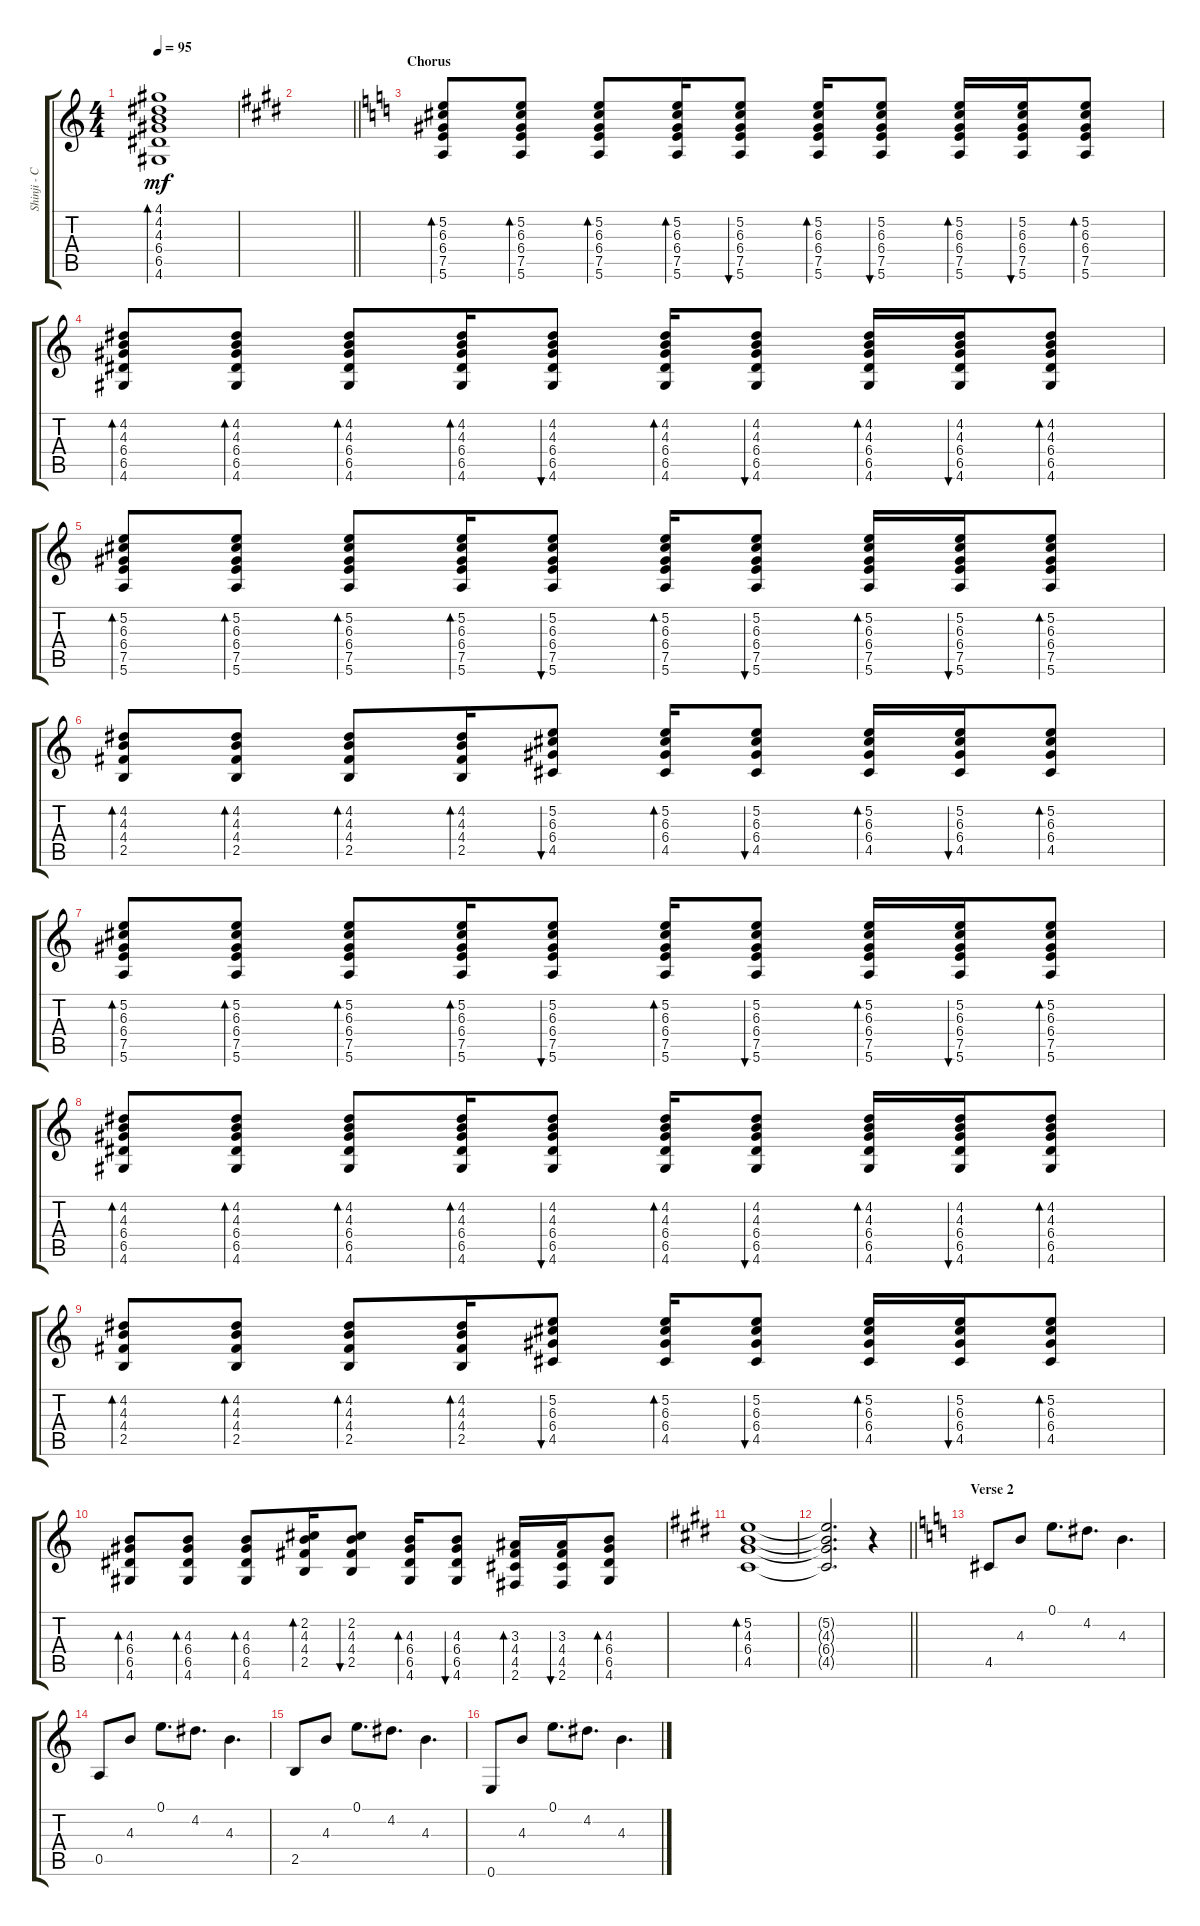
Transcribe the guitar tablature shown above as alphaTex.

\track ("Shinji - Clean" "Shinji - C") {instrument electricguitarclean}
\staff {score tabs}
\tuning (E4 B3 G3 D3 A2 E2) {hide}
\ts (4 4)
\tempo 95
\clef g2
\ks c
(4.1 4.2 4.3 6.4 6.5 4.6).1{bd 120 dy mf} |
\barLineRight lightlight
\ks e
|
\section ("" "Chorus")
\ks c
(5.2 6.3 6.4 7.5 5.6).8{bd 30} (5.2 6.3 6.4 7.5 5.6).8{bd 30} (5.2 6.3 6.4 7.5 5.6).8{bd 30} (5.2 6.3 6.4 7.5 5.6).16{bd 30} (5.2 6.3 6.4 7.5 5.6).8{bu 30} (5.2 6.3 6.4 7.5 5.6).16{bd 30} (5.2 6.3 6.4 7.5 5.6).8{bu 30} (5.2 6.3 6.4 7.5 5.6).16{bd 30} (5.2 6.3 6.4 7.5 5.6).16{bu 30} (5.2 6.3 6.4 7.5 5.6).8{bd 30} |
(4.2 4.3 6.4 6.5 4.6).8{bd 30} (4.2 4.3 6.4 6.5 4.6).8{bd 30} (4.2 4.3 6.4 6.5 4.6).8{bd 30} (4.2 4.3 6.4 6.5 4.6).16{bd 30} (4.2 4.3 6.4 6.5 4.6).8{bu 30} (4.2 4.3 6.4 6.5 4.6).16{bd 30} (4.2 4.3 6.4 6.5 4.6).8{bu 30} (4.2 4.3 6.4 6.5 4.6).16{bd 30} (4.2 4.3 6.4 6.5 4.6).16{bu 30} (4.2 4.3 6.4 6.5 4.6).8{bd 30} |
(5.2 6.3 6.4 7.5 5.6).8{bd 30} (5.2 6.3 6.4 7.5 5.6).8{bd 30} (5.2 6.3 6.4 7.5 5.6).8{bd 30} (5.2 6.3 6.4 7.5 5.6).16{bd 30} (5.2 6.3 6.4 7.5 5.6).8{bu 30} (5.2 6.3 6.4 7.5 5.6).16{bd 30} (5.2 6.3 6.4 7.5 5.6).8{bu 30} (5.2 6.3 6.4 7.5 5.6).16{bd 30} (5.2 6.3 6.4 7.5 5.6).16{bu 30} (5.2 6.3 6.4 7.5 5.6).8{bd 30} |
(4.2 4.3 4.4 2.5).8{bd 30} (4.2 4.3 4.4 2.5).8{bd 30} (4.2 4.3 4.4 2.5).8{bd 30} (4.2 4.3 4.4 2.5).16{bd 30} (5.2 6.3 6.4 4.5).8{bu 30} (5.2 6.3 6.4 4.5).16{bd 30} (5.2 6.3 6.4 4.5).8{bu 30} (5.2 6.3 6.4 4.5).16{bd 30} (5.2 6.3 6.4 4.5).16{bu 30} (5.2 6.3 6.4 4.5).8{bd 30} |
(5.2 6.3 6.4 7.5 5.6).8{bd 30} (5.2 6.3 6.4 7.5 5.6).8{bd 30} (5.2 6.3 6.4 7.5 5.6).8{bd 30} (5.2 6.3 6.4 7.5 5.6).16{bd 30} (5.2 6.3 6.4 7.5 5.6).8{bu 30} (5.2 6.3 6.4 7.5 5.6).16{bd 30} (5.2 6.3 6.4 7.5 5.6).8{bu 30} (5.2 6.3 6.4 7.5 5.6).16{bd 30} (5.2 6.3 6.4 7.5 5.6).16{bu 30} (5.2 6.3 6.4 7.5 5.6).8{bd 30} |
(4.2 4.3 6.4 6.5 4.6).8{bd 30} (4.2 4.3 6.4 6.5 4.6).8{bd 30} (4.2 4.3 6.4 6.5 4.6).8{bd 30} (4.2 4.3 6.4 6.5 4.6).16{bd 30} (4.2 4.3 6.4 6.5 4.6).8{bu 30} (4.2 4.3 6.4 6.5 4.6).16{bd 30} (4.2 4.3 6.4 6.5 4.6).8{bu 30} (4.2 4.3 6.4 6.5 4.6).16{bd 30} (4.2 4.3 6.4 6.5 4.6).16{bu 30} (4.2 4.3 6.4 6.5 4.6).8{bd 30} |
(4.2 4.3 4.4 2.5).8{bd 30} (4.2 4.3 4.4 2.5).8{bd 30} (4.2 4.3 4.4 2.5).8{bd 30} (4.2 4.3 4.4 2.5).16{bd 30} (5.2 6.3 6.4 4.5).8{bu 30} (5.2 6.3 6.4 4.5).16{bd 30} (5.2 6.3 6.4 4.5).8{bu 30} (5.2 6.3 6.4 4.5).16{bd 30} (5.2 6.3 6.4 4.5).16{bu 30} (5.2 6.3 6.4 4.5).8{bd 30} |
(4.3 6.4 6.5 4.6).8{bd 30} (4.3 6.4 6.5 4.6).8{bd 30} (4.3 6.4 6.5 4.6).8{bd 30} (2.2 4.3 4.4 2.5).16{bd 30} (2.2 4.3 4.4 2.5).8{bu 30} (4.3 6.4 6.5 4.6).16{bd 30} (4.3 6.4 6.5 4.6).8{bu 30} (3.3 4.4 4.5 2.6).16{bd 30} (3.3 4.4 4.5 2.6).16{bu 30} (4.3 6.4 6.5 4.6).8{bd 30} |
\ks e
(5.2 4.3 6.4 4.5).1{bd 30} |
\barLineRight lightlight
(5.2{t} 4.3{t} 6.4{t} 4.5{t}).2{d} r.4 |
\section ("" "Verse 2")
\ks c
4.5.8 4.3.8 0.1.8{d} 4.2.8{d} 4.3.4{d} |
0.5.8 4.3.8 0.1.8{d} 4.2.8{d} 4.3.4{d} |
2.5.8 4.3.8 0.1.8{d} 4.2.8{d} 4.3.4{d} |
0.6.8 4.3.8 0.1.8{d} 4.2.8{d} 4.3.4{d}
